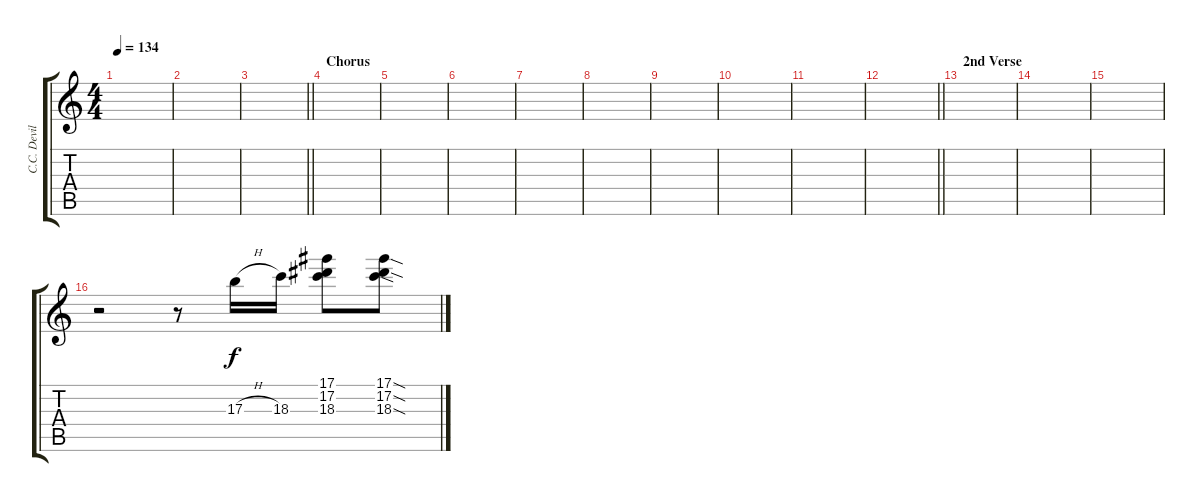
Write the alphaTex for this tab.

\track ("C.C. Deville ( Lead )" "C.C. Devil") {instrument distortionguitar}
\staff {score tabs}
\tuning (Eb4 Bb3 Gb3 Db3 Ab2 Eb2) {hide}
\ts (4 4)
\tempo 134
\clef g2
\ks c
|
|
\barLineRight lightlight
|
\section ("" "Chorus")
|
|
|
|
|
|
|
|
\barLineRight lightlight
|
\section ("" "2nd Verse")
|
|
|
r.2 r.8 17.3{h}.16 18.3.16 (17.1 17.2 18.3).8 (17.1{sod} 17.2{sod} 18.3{sod}).8
